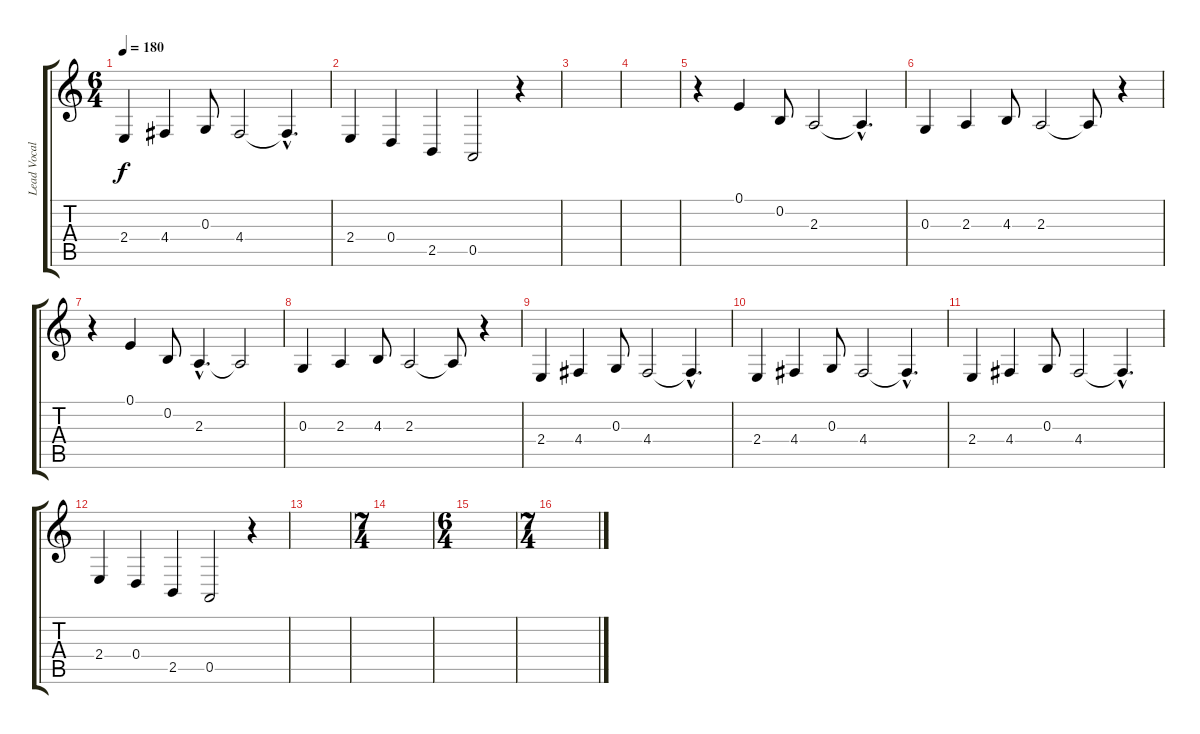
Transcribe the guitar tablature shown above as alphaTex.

\track ("Lead Vocals" "Lead Vocal") {instrument tuba}
\staff {score tabs}
\tuning (E4 B3 G3 D3 A2 E2) {hide}
\ts (6 4)
\tempo 180
\clef g2
\ks c
2.4.4{dy f} 4.4.4 0.3.8 4.4.2 4.4{hac t}.4{d} |
2.4.4 0.4.4 2.5.4 0.5.2 r.4 |
|
|
r.4 0.1.4 0.2.8 2.3.2 2.3{hac t}.4{d} |
0.3.4 2.3.4 4.3.8 2.3.2 2.3{t}.8 r.4 |
r.4 0.1.4 0.2.8 2.3{hac}.4{d} 2.3{t}.2 |
0.3.4 2.3.4 4.3.8 2.3.2 2.3{t}.8 r.4 |
2.4.4 4.4.4 0.3.8 4.4.2 4.4{hac t}.4{d} |
2.4.4 4.4.4 0.3.8 4.4.2 4.4{hac t}.4{d} |
2.4.4 4.4.4 0.3.8 4.4.2 4.4{hac t}.4{d} |
2.4.4 0.4.4 2.5.4 0.5.2 r.4 |
|
\ts (7 4)
|
\ts (6 4)
|
\ts (7 4)
